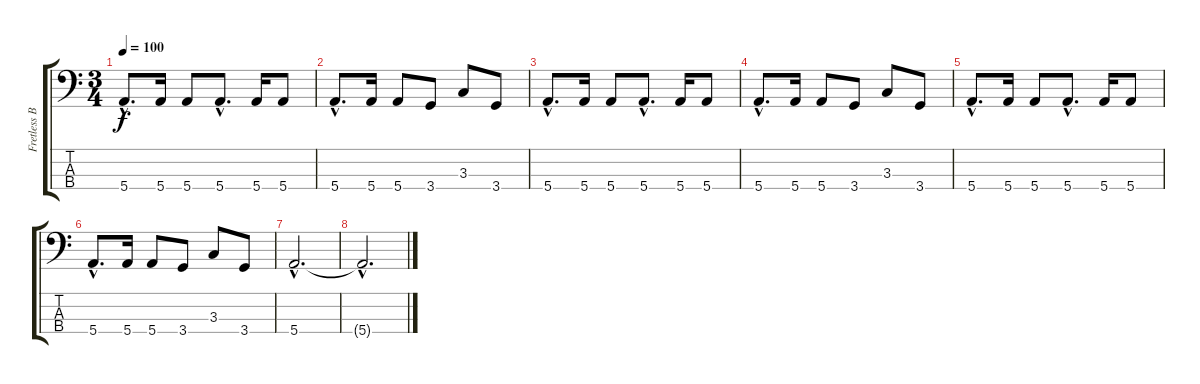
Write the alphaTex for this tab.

\track ("Fretless Bass" "Fretless B") {instrument fretlessbass}
\staff {score tabs}
\tuning (G2 D2 A1 E1) {hide}
\ts (3 4)
\tempo 100
\clef f4
\ks c
5.4{hac}.8{d dy f} 5.4.16 5.4.8 5.4{hac}.8{d} 5.4.16 5.4.8 |
5.4{hac}.8{d} 5.4.16 5.4.8 3.4.8 3.3.8 3.4.8 |
5.4{hac}.8{d} 5.4.16 5.4.8 5.4{hac}.8{d} 5.4.16 5.4.8 |
5.4{hac}.8{d} 5.4.16 5.4.8 3.4.8 3.3.8 3.4.8 |
5.4{hac}.8{d} 5.4.16 5.4.8 5.4{hac}.8{d} 5.4.16 5.4.8 |
5.4{hac}.8{d} 5.4.16 5.4.8 3.4.8 3.3.8 3.4.8 |
5.4{hac}.2{d} |
5.4{hac t}.2{d}
